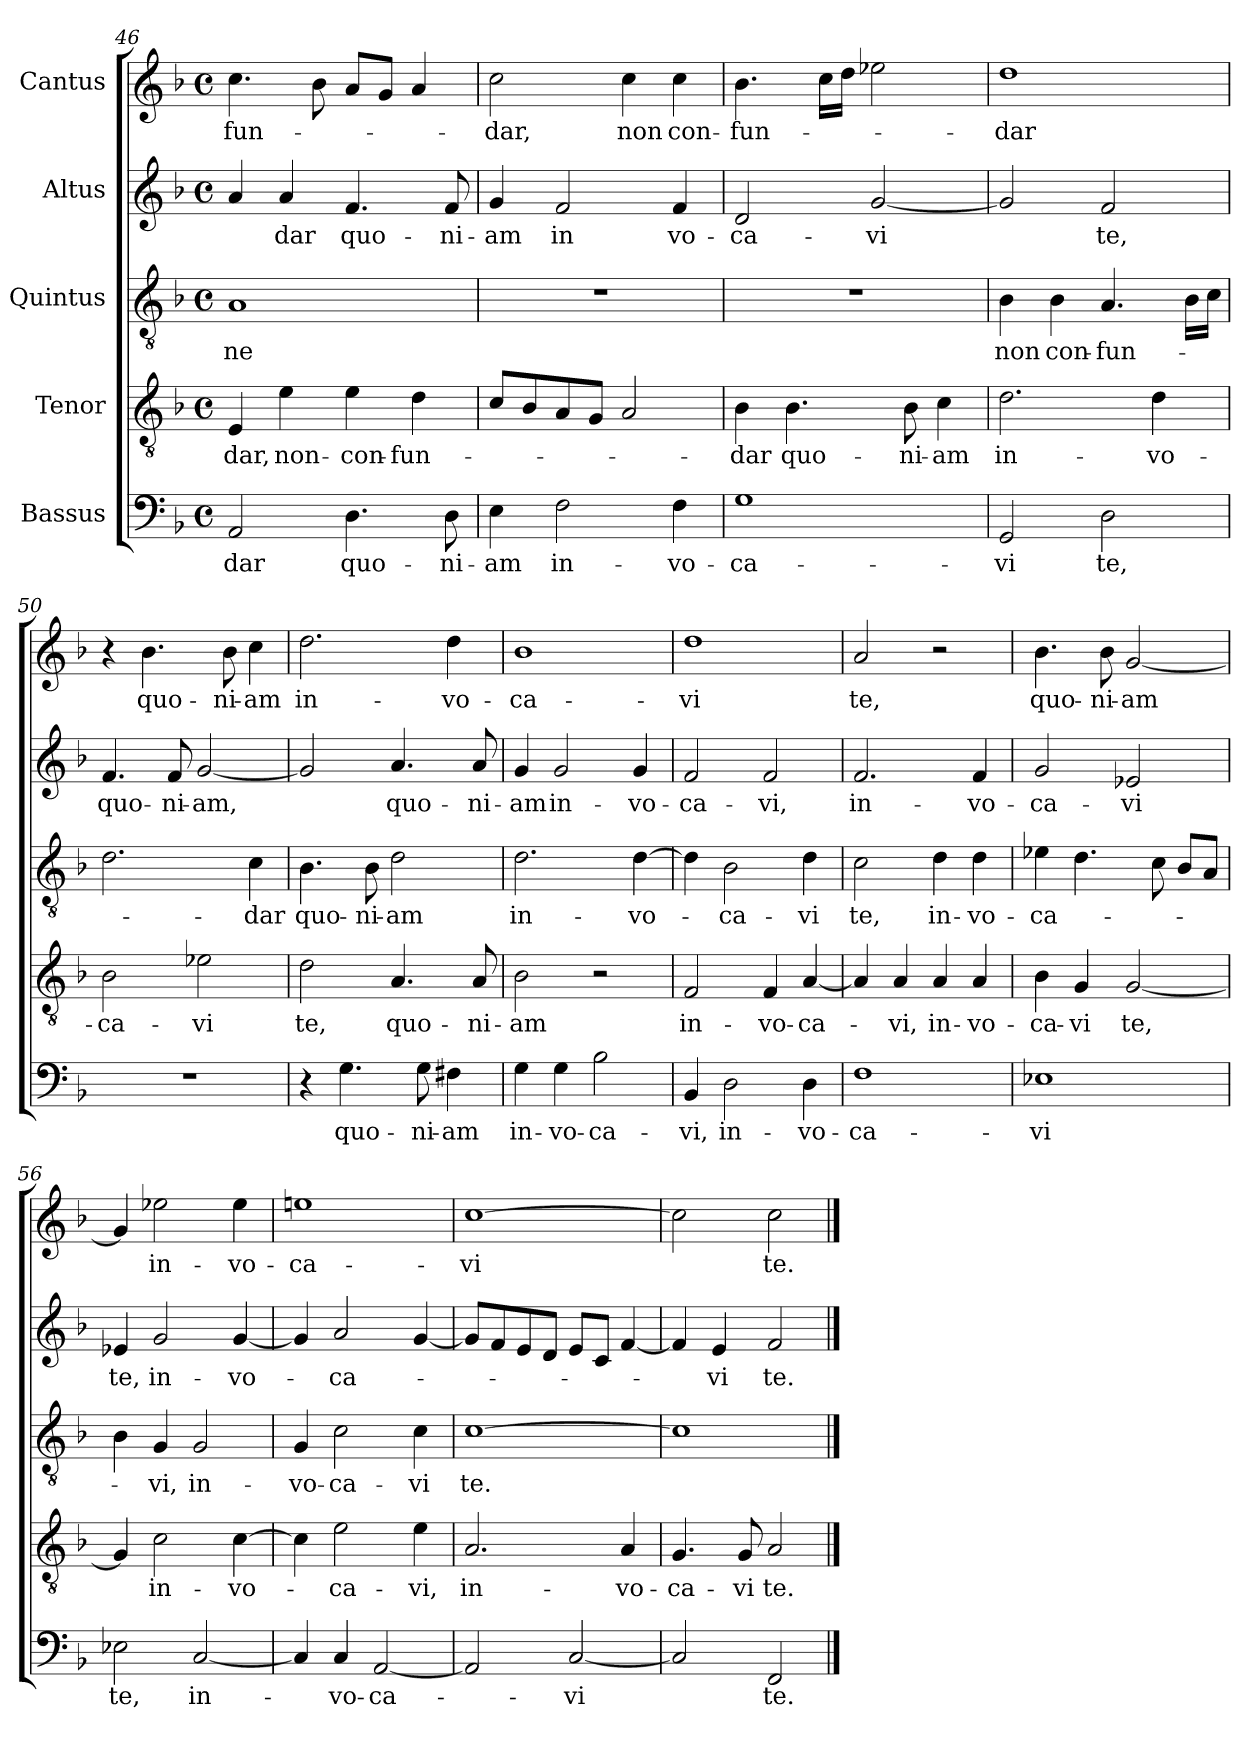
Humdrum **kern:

**kern	**text	**kern	**text	**kern	**text	**kern	**text	**kern	**text
*part5	*part5	*part4	*part4	*part3	*part3	*part2	*part2	*part1	*part1
*staff5	*staff5	*staff4	*staff4	*staff3	*staff3	*staff2	*staff2	*staff1	*staff1
*I"Bassus	*	*I"Tenor	*	*I"Quintus	*	*I"Altus	*	*I"Cantus	*
*clefF4	*	*clefGv2	*	*clefGv2	*	*clefG2	*	*clefG2	*
*k[b-]	*	*k[b-]	*	*k[b-]	*	*k[b-]	*	*k[b-]	*
*F:	*	*F:	*	*F:	*	*F:	*	*F:	*
*M4/4	*	*M4/4	*	*M4/4	*	*M4/4	*	*M4/4	*
*met(c)	*	*met(c)	*	*met(c)	*	*met(c)	*	*met(c)	*
=46	=46	=46	=46	=46	=46	=46	=46	=46	=46
2AA/	-dar	4E/	-dar,	1A	-ne	4a/	.	4.cc\	-fun-
.	.	4e\	non-	.	.	4a/	-dar	.	.
.	.	.	.	.	.	.	.	8b-\	.
4.D\	quo-	4e\	-con-	.	.	4.f/	quo-	8a/L	.
.	.	.	.	.	.	.	.	8g/J	.
.	.	4d\	-fun-	.	.	.	.	4a/	.
8D\	-ni-	.	.	.	.	8f/	-ni-	.	.
=47	=47	=47	=47	=47	=47	=47	=47	=47	=47
4E\	-am	8c/L	.	1r	.	4g/	-am	2cc\	-dar,
.	.	8B-/	.	.	.	.	.	.	.
2F\	in-	8A/	.	.	.	2f/	in	.	.
.	.	8G/J	.	.	.	.	.	.	.
.	.	2A/	.	.	.	.	.	4cc\	non
4F\	-vo-	.	.	.	.	4f/	vo-	4cc\	con-
=48	=48	=48	=48	=48	=48	=48	=48	=48	=48
1G	-ca-	4B-\	-dar	1r	.	2d/	-ca-	4.b-\	-fun-
.	.	4.B-\	quo-	.	.	.	.	.	.
.	.	.	.	.	.	.	.	16cc\LL	.
.	.	.	.	.	.	.	.	16dd\JJ	.
.	.	.	.	.	.	[2g/	-vi	2ee-X\	.
.	.	8B-\	-ni-	.	.	.	.	.	.
.	.	4c\	-am	.	.	.	.	.	.
!!LO:LB:g=z
=49	=49	=49	=49	=49	=49	=49	=49	=49	=49
2GG/	-vi	2.d\	in-	4B-\	non	2g/]	.	1dd	-dar
.	.	.	.	4B-\	con-	.	.	.	.
2D\	te,	.	.	4.A/	-fun-	2f/	te,	.	.
.	.	4d\	-vo-	.	.	.	.	.	.
.	.	.	.	16B-\LL	.	.	.	.	.
.	.	.	.	16c\JJ	.	.	.	.	.
=50	=50	=50	=50	=50	=50	=50	=50	=50	=50
1r	.	2B-\	-ca-	2.d\	.	4.f/	quo-	4r	.
.	.	.	.	.	.	.	.	4.b-\	quo-
.	.	.	.	.	.	8f/	-ni-	.	.
.	.	2e-X\	-vi	.	.	[2g/	-am,	.	.
.	.	.	.	.	.	.	.	8b-\	-ni-
.	.	.	.	4c\	-dar	.	.	4cc\	-am
=51	=51	=51	=51	=51	=51	=51	=51	=51	=51
4r	.	2d\	te,	4.B-\	quo-	2g/]	.	2.dd\	in-
4.G\	quo-	.	.	.	.	.	.	.	.
.	.	.	.	8B-\	-ni-	.	.	.	.
.	.	4.A/	quo-	2d\	-am	4.a/	quo-	.	.
8G\	-ni-	.	.	.	.	.	.	.	.
4F#X\	-am	.	.	.	.	.	.	4dd\	-vo-
.	.	8A/	-ni-	.	.	8a/	-ni-	.	.
=52	=52	=52	=52	=52	=52	=52	=52	=52	=52
4G\	in-	2B-\	-am	2.d\	in-	4g/	-am	1b-	-ca-
4G\	-vo-	.	.	.	.	2g/	in-	.	.
2B-\	-ca-	2r	.	.	.	.	.	.	.
.	.	.	.	[4d\	-vo-	4g/	-vo-	.	.
=53	=53	=53	=53	=53	=53	=53	=53	=53	=53
4BB-/	-vi,	2F/	in-	4d\]	.	2f/	-ca-	1dd	-vi
2D\	in-	.	.	2B-\	-ca-	.	.	.	.
.	.	4F/	-vo-	.	.	2f/	-vi,	.	.
4D\	-vo-	[4A/	-ca-	4d\	-vi	.	.	.	.
=54	=54	=54	=54	=54	=54	=54	=54	=54	=54
1F	-ca-	4A/]	.	2c\	te,	2.f/	in-	2a/	te,
.	.	4A/	-vi,	.	.	.	.	.	.
.	.	4A/	in-	4d\	in-	.	.	2r	.
.	.	4A/	-vo-	4d\	-vo-	4f/	-vo-	.	.
!!LO:LB:g=z
=55	=55	=55	=55	=55	=55	=55	=55	=55	=55
1E-X	-vi	4B-\	-ca-	4e-X\	-ca-	2g/	-ca-	4.b-\	quo-
.	.	4G/	-vi	4.d\	.	.	.	.	.
.	.	.	.	.	.	.	.	8b-\	-ni-
.	.	[2G/	te,	.	.	2e-X/	-vi	[2g/	-am
.	.	.	.	8c\	.	.	.	.	.
.	.	.	.	8B-/L	.	.	.	.	.
.	.	.	.	8A/J	.	.	.	.	.
=56	=56	=56	=56	=56	=56	=56	=56	=56	=56
2E-X\	te,	4G/]	.	4B-\	.	4e-X/	te,	4g/]	.
.	.	2c\	in-	4G/	-vi,	2g/	in-	2ee-X\	in-
[2C/	in-	.	.	2G/	in-	.	.	.	.
.	.	[4c\	-vo-	.	.	[4g/	-vo-	4ee-\	-vo-
=57	=57	=57	=57	=57	=57	=57	=57	=57	=57
4C/]	.	4c\]	.	4G/	-vo-	4g/]	.	1een	-ca-
4C/	-vo-	2e\	-ca-	2c\	-ca-	2a/	-ca-	.	.
[2AA/	-ca-	.	.	.	.	.	.	.	.
.	.	4e\	-vi,	4c\	-vi	[4g/	.	.	.
=58	=58	=58	=58	=58	=58	=58	=58	=58	=58
2AA/]	.	2.A/	in-	[1c	te.	8g/L]	.	[1cc	-vi
.	.	.	.	.	.	8f/	.	.	.
.	.	.	.	.	.	8e/	.	.	.
.	.	.	.	.	.	8d/J	.	.	.
[2C/	-vi	.	.	.	.	8e/L	.	.	.
.	.	.	.	.	.	8c/J	.	.	.
.	.	4A/	-vo-	.	.	[4f/	.	.	.
=59	=59	=59	=59	=59	=59	=59	=59	=59	=59
2C/]	.	4.G/	-ca-	1c]	.	4f/]	.	2cc\]	.
.	.	.	.	.	.	4e/	-vi	.	.
.	.	8G/	-vi	.	.	.	.	.	.
2FF/	te.	2A/	te.	.	.	2f/	te.	2cc\	te.
==	==	==	==	==	==	==	==	==	==
*-	*-	*-	*-	*-	*-	*-	*-	*-	*-
